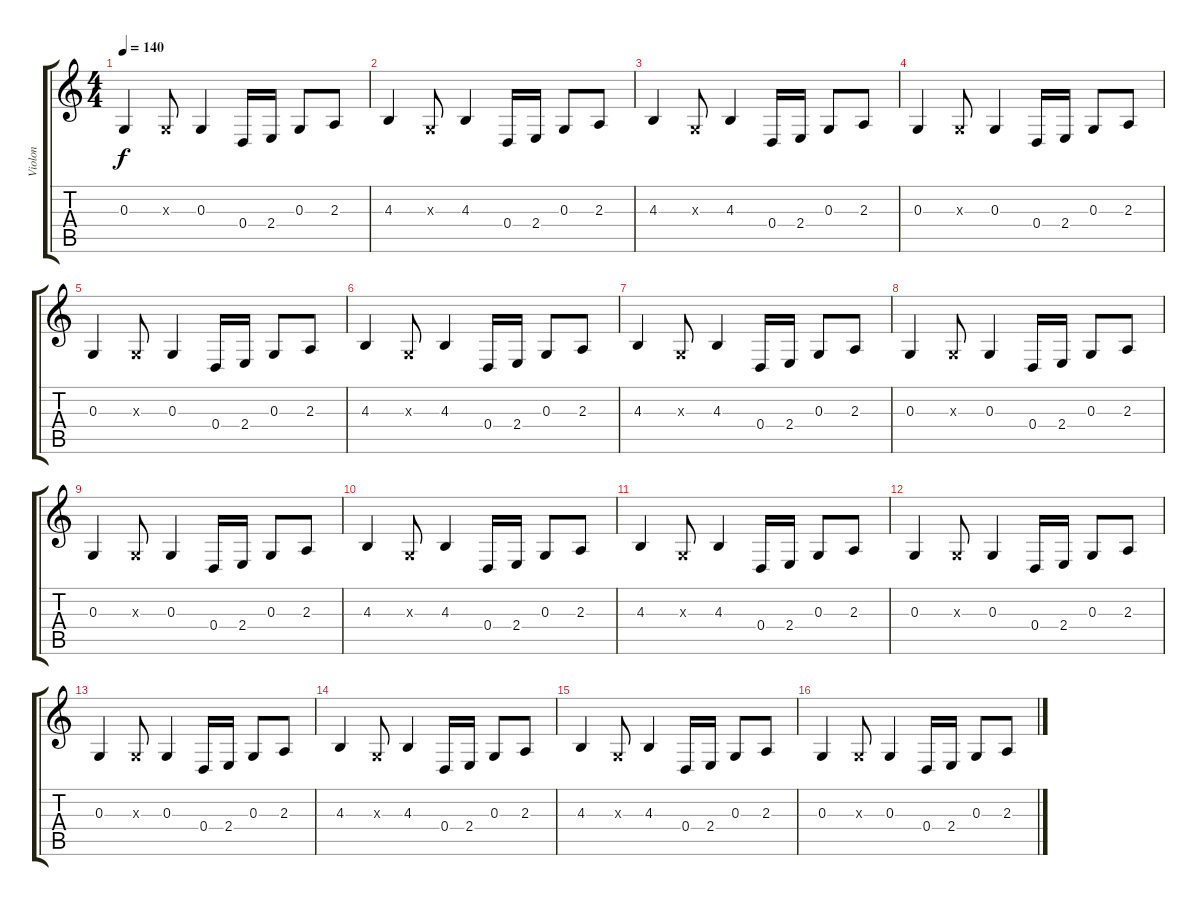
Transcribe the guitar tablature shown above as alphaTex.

\track ("Violon" "Violon") {instrument viola}
\staff {score tabs}
\tuning (E4 B3 G3 D3 A2 E2) {hide}
\ts (4 4)
\tempo 140
\clef g2
\ks c
0.3.4{dy f} 0.3{x}.8 0.3.4 0.4.16 2.4.16 0.3.8 2.3.8 |
4.3.4 0.3{x}.8 4.3.4 0.4.16 2.4.16 0.3.8 2.3.8 |
4.3.4 0.3{x}.8 4.3.4 0.4.16 2.4.16 0.3.8 2.3.8 |
0.3.4 0.3{x}.8 0.3.4 0.4.16 2.4.16 0.3.8 2.3.8 |
0.3.4 0.3{x}.8 0.3.4 0.4.16 2.4.16 0.3.8 2.3.8 |
4.3.4 0.3{x}.8 4.3.4 0.4.16 2.4.16 0.3.8 2.3.8 |
4.3.4 0.3{x}.8 4.3.4 0.4.16 2.4.16 0.3.8 2.3.8 |
0.3.4 0.3{x}.8 0.3.4 0.4.16 2.4.16 0.3.8 2.3.8 |
0.3.4 0.3{x}.8 0.3.4 0.4.16 2.4.16 0.3.8 2.3.8 |
4.3.4 0.3{x}.8 4.3.4 0.4.16 2.4.16 0.3.8 2.3.8 |
4.3.4 0.3{x}.8 4.3.4 0.4.16 2.4.16 0.3.8 2.3.8 |
0.3.4 0.3{x}.8 0.3.4 0.4.16 2.4.16 0.3.8 2.3.8 |
0.3.4 0.3{x}.8 0.3.4 0.4.16 2.4.16 0.3.8 2.3.8 |
4.3.4 0.3{x}.8 4.3.4 0.4.16 2.4.16 0.3.8 2.3.8 |
4.3.4 0.3{x}.8 4.3.4 0.4.16 2.4.16 0.3.8 2.3.8 |
0.3.4 0.3{x}.8 0.3.4 0.4.16 2.4.16 0.3.8 2.3.8
